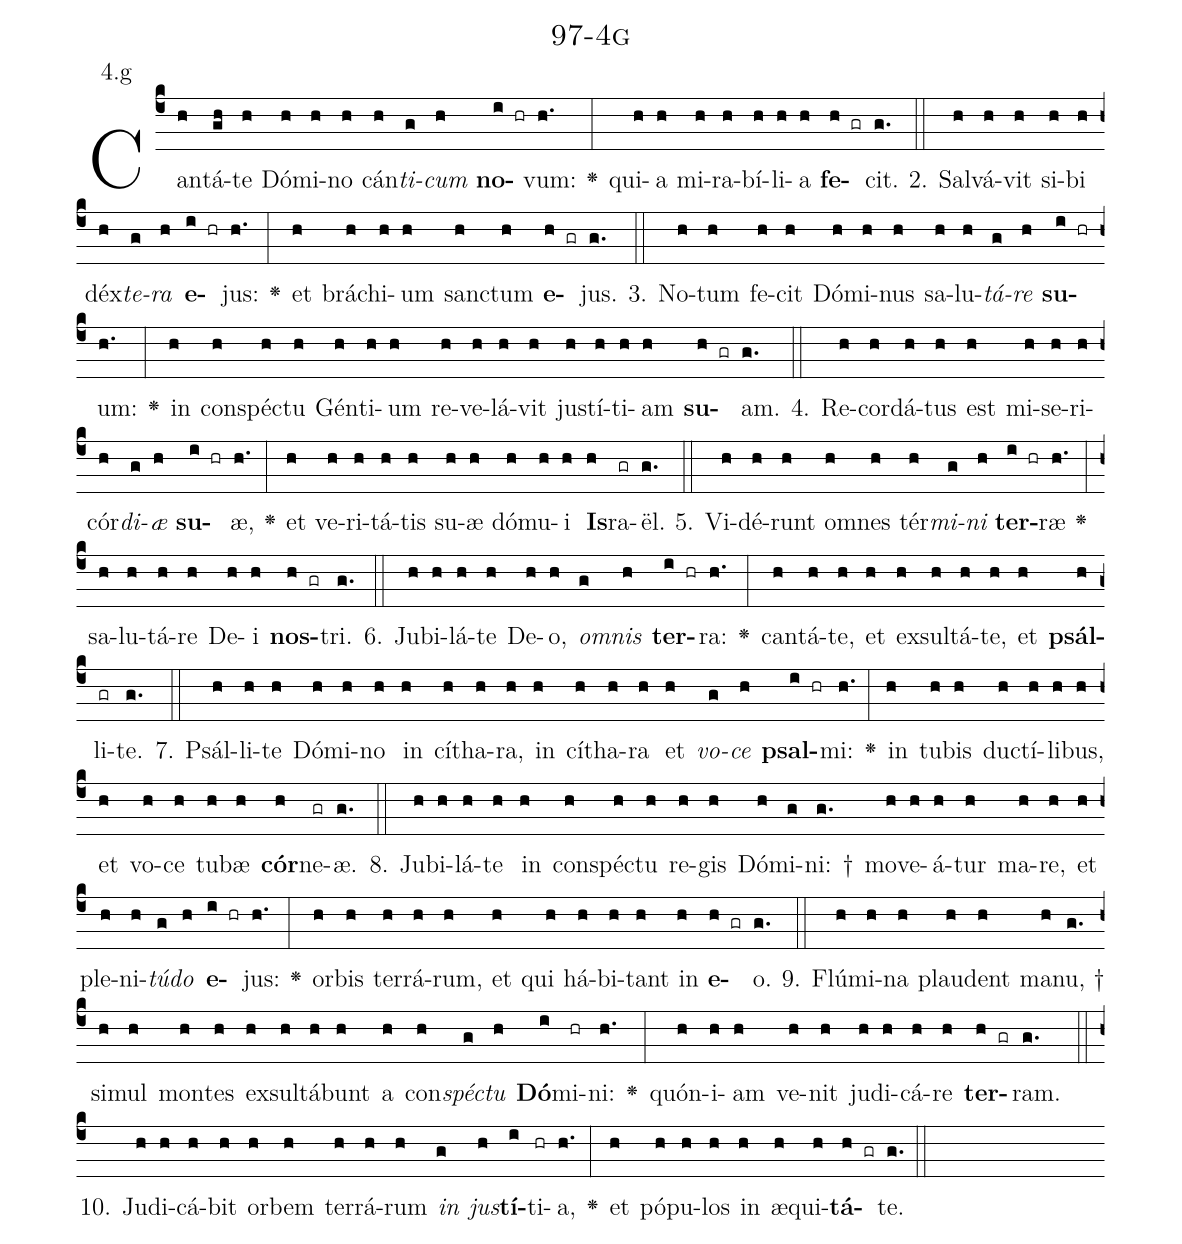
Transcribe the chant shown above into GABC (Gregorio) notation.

name: 97-4g;
annotation: 4.g;
%%
(c4)Can(h)tá(gh)te(h) Dó(h)mi(h)no(h) cán(h)<i>ti</i>(g)<i>cum</i>(h) <b>no</b>(i hr)vum:(h.) <v>\greheightstar</v>(:) qui(h)a(h) mi(h)ra(h)bí(h)li(h)a(h) <b>fe</b>(h gr)cit.(g.) (::)
2. Sal(h)vá(h)vit(h) si(h)bi(h) déx(h)<i>te</i>(g)<i>ra</i>(h) <b>e</b>(i hr)jus:(h.) <v>\greheightstar</v>(:) et(h) brá(h)chi(h)um(h) sanc(h)tum(h) <b>e</b>(h gr)jus.(g.) (::)
3. No(h)tum(h) fe(h)cit(h) Dó(h)mi(h)nus(h) sa(h)lu(h)<i>tá</i>(g)<i>re</i>(h) <b>su</b>(i hr)um:(h.) <v>\greheightstar</v>(:) in(h) con(h)spéc(h)tu(h) Gén(h)ti(h)um(h) re(h)ve(h)lá(h)vit(h) jus(h)tí(h)ti(h)am(h) <b>su</b>(h gr)am.(g.) (::)
4. Re(h)cor(h)dá(h)tus(h) est(h) mi(h)se(h)ri(h)cór(h)<i>di</i>(g)<i>æ</i>(h) <b>su</b>(i hr)æ,(h.) <v>\greheightstar</v>(:) et(h) ve(h)ri(h)tá(h)tis(h) su(h)æ(h) dó(h)mu(h)i(h) <b>Is</b>(h)ra(gr)ël.(g.) (::)
5. Vi(h)dé(h)runt(h) om(h)nes(h) tér(h)<i>mi</i>(g)<i>ni</i>(h) <b>ter</b>(i hr)ræ(h.) <v>\greheightstar</v>(:) sa(h)lu(h)tá(h)re(h) De(h)i(h) <b>nos</b>(h gr)tri.(g.) (::)
6. Ju(h)bi(h)lá(h)te(h) De(h)o,(h) <i>om</i>(g)<i>nis</i>(h) <b>ter</b>(i hr)ra:(h.) <v>\greheightstar</v>(:) can(h)tá(h)te,(h) et(h) ex(h)sul(h)tá(h)te,(h) et(h) <b>psál</b>(h)li(gr)te.(g.) (::)
7. Psál(h)li(h)te(h) Dó(h)mi(h)no(h) in(h) cí(h)tha(h)ra,(h) in(h) cí(h)tha(h)ra(h) et(h) <i>vo</i>(g)<i>ce</i>(h) <b>psal</b>(i hr)mi:(h.) <v>\greheightstar</v>(:) in(h) tu(h)bis(h) duc(h)tí(h)li(h)bus,(h) et(h) vo(h)ce(h) tu(h)bæ(h) <b>cór</b>(h)ne(gr)æ.(g.) (::)
8. Ju(h)bi(h)lá(h)te(h) in(h) con(h)spéc(h)tu(h) re(h)gis(h) Dó(h)mi(g)ni: †(g.) mo(h)ve(h)á(h)tur(h) ma(h)re,(h) et(h) ple(h)ni(h)<i>tú</i>(g)<i>do</i>(h) <b>e</b>(i hr)jus:(h.) <v>\greheightstar</v>(:) or(h)bis(h) ter(h)rá(h)rum,(h) et(h) qui(h) há(h)bi(h)tant(h) in(h) <b>e</b>(h gr)o.(g.) (::)
9. Flú(h)mi(h)na(h) plau(h)dent(h) ma(h)nu, †(g.) si(h)mul(h) mon(h)tes(h) ex(h)sul(h)tá(h)bunt(h) a(h) con(h)<i>spéc</i>(g)<i>tu</i>(h) <b>Dó</b>(i)mi(hr)ni:(h.) <v>\greheightstar</v>(:) quón(h)i(h)am(h) ve(h)nit(h) ju(h)di(h)cá(h)re(h) <b>ter</b>(h gr)ram.(g.) (::)
10. Ju(h)di(h)cá(h)bit(h) or(h)bem(h) ter(h)rá(h)rum(h) <i>in</i>(g) <i>jus</i>(h)<b>tí</b>(i)ti(hr)a,(h.) <v>\greheightstar</v>(:) et(h) pó(h)pu(h)los(h) in(h) æ(h)qui(h)<b>tá</b>(h gr)te.(g.) (::)
